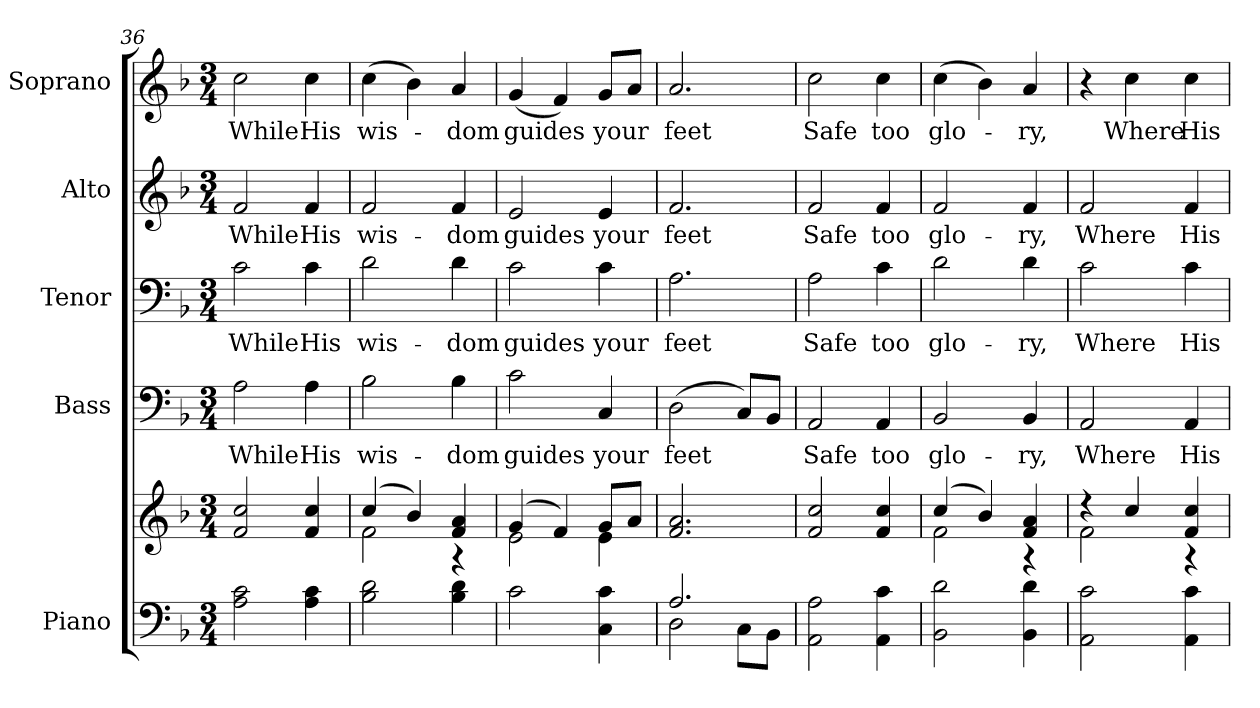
**kern	**kern	**kern	**text	**kern	**text	**kern	**text	**kern	**text
*part5	*part5	*part4	*part4	*part3	*part3	*part2	*part2	*part1	*part1
*staff6	*staff5	*staff4	*staff4	*staff3	*staff3	*staff2	*staff2	*staff1	*staff1
*I"Piano	*	*I"Bass	*	*I"Tenor	*	*I"Alto	*	*I"Soprano	*
*I'Pno.	*	*I'B.	*	*I'T.	*	*I'A.	*	*I'S.	*
*clefF4	*clefG2	*clefF4	*	*clefF4	*	*clefG2	*	*clefG2	*
*k[b-]	*k[b-]	*k[b-]	*	*k[b-]	*	*k[b-]	*	*k[b-]	*
*F:	*F:	*F:	*	*F:	*	*F:	*	*F:	*
*M3/4	*M3/4	*M3/4	*	*M3/4	*	*M3/4	*	*M3/4	*
=36	=36	=36	=36	=36	=36	=36	=36	=36	=36
!	!	!	!LO:LY:b:color=#000000	!	!	!	!	!	!
!	!	!	!	!	!LO:LY:b:color=#000000	!	!	!	!
!	!	!	!	!	!	!	!LO:LY:b:color=#000000	!	!
!	!	!	!	!	!	!	!	!	!LO:LY:b:color=#000000
2Ai\ 2ci	2fi/ 2cci	2Ai\	While	2ci\	While	2fi/	While	2cci\	While
!	!	!	!LO:LY:b:color=#000000	!	!	!	!	!	!
!	!	!	!	!	!LO:LY:b:color=#000000	!	!	!	!
!	!	!	!	!	!	!	!LO:LY:b:color=#000000	!	!
!	!	!	!	!	!	!	!	!	!LO:LY:b:color=#000000
4Ai\ 4ci	4fi/ 4cci	4Ai\	His	4ci\	His	4fi/	His	4cci\	His
=37	=37	=37	=37	=37	=37	=37	=37	=37	=37
*	*^	*	*	*	*	*	*	*	*
!	!	!	!	!LO:LY:b:color=#000000	!	!	!	!	!	!
!	!	!	!	!	!	!LO:LY:b:color=#000000	!	!	!	!
!	!	!	!	!	!	!	!	!LO:LY:b:color=#000000	!	!
!	!	!	!	!	!	!	!	!	!	!LO:LY:b:color=#000000
2B-i\ 2di	(4cci/	2fi\	2B-i\	wis-	2di\	wis-	2fi/	wis-	(4cci\	wis-
.	4b-i/)	.	.	.	.	.	.	.	4b-i\)	.
!	!	!	!	!LO:LY:b:color=#000000	!	!	!	!	!	!
!	!	!	!	!	!	!LO:LY:b:color=#000000	!	!	!	!
!	!	!	!	!	!	!	!	!LO:LY:b:color=#000000	!	!
!	!	!	!	!	!	!	!	!	!	!LO:LY:b:color=#000000
4B-i\ 4di	4fi/ 4ai	4r	4B-i\	-dom	4di\	-dom	4fi/	-dom	4ai/	-dom
!!LO:PB:g=z
=38	=38	=38	=38	=38	=38	=38	=38	=38	=38	=38
!	!	!	!	!LO:LY:b:color=#000000	!	!	!	!	!	!
!	!	!	!	!	!	!LO:LY:b:color=#000000	!	!	!	!
!	!	!	!	!	!	!	!	!LO:LY:b:color=#000000	!	!
!	!	!	!	!	!	!	!	!	!	!LO:LY:b:color=#000000
2ci\	(4gi/	2ei\	2ci\	guides	2ci\	guides	2ei/	guides	(4gi/	guides
.	4fi/)	.	.	.	.	.	.	.	4fi/)	.
!	!	!	!	!LO:LY:b:color=#000000	!	!	!	!	!	!
!	!	!	!	!	!	!LO:LY:b:color=#000000	!	!	!	!
!	!	!	!	!	!	!	!	!LO:LY:b:color=#000000	!	!
!	!	!	!	!	!	!	!	!	!	!LO:LY:b:color=#000000
4Ci\ 4ci	8gi/L	4ei\	4Ci/	your	4ci\	your	4ei/	your	8gi/L	your
.	8ai/J	.	.	.	.	.	.	.	8ai/J	.
*	*v	*v	*	*	*	*	*	*	*	*
=39	=39	=39	=39	=39	=39	=39	=39	=39	=39
*^	*	*	*	*	*	*	*	*	*
!	!	!	!	!LO:LY:b:color=#000000	!	!	!	!	!	!
!	!	!	!	!	!	!LO:LY:b:color=#000000	!	!	!	!
!	!	!	!	!	!	!	!	!LO:LY:b:color=#000000	!	!
!	!	!	!	!	!	!	!	!	!	!LO:LY:b:color=#000000
2.Ai/	2Di\	2.fi/ 2.ai	(2Di\	feet	2.Ai\	feet	2.fi/	feet	2.ai/	feet
.	8Ci\L	.	8Ci/L)	.	.	.	.	.	.	.
.	8BB-i\J	.	8BB-i/J	.	.	.	.	.	.	.
*v	*v	*	*	*	*	*	*	*	*	*
=40	=40	=40	=40	=40	=40	=40	=40	=40	=40
*^	*	*	*	*	*	*	*	*	*
!	!	!	!	!LO:LY:b:color=#000000	!	!	!	!	!	!
*v	*v	*	*	*	*	*	*	*	*	*
*^	*	*	*	*	*	*	*	*	*
!	!	!	!	!	!	!LO:LY:b:color=#000000	!	!	!	!
*v	*v	*	*	*	*	*	*	*	*	*
*^	*	*	*	*	*	*	*	*	*
!	!	!	!	!	!	!	!	!LO:LY:b:color=#000000	!	!
*v	*v	*	*	*	*	*	*	*	*	*
*^	*	*	*	*	*	*	*	*	*
!	!	!	!	!	!	!	!	!	!	!LO:LY:b:color=#000000
*v	*v	*	*	*	*	*	*	*	*	*
2AAi\ 2Ai	2fi/ 2cci	2AAi/	Safe	2Ai\	Safe	2fi/	Safe	2cci\	Safe
!	!	!	!LO:LY:b:color=#000000	!	!	!	!	!	!
!	!	!	!	!	!LO:LY:b:color=#000000	!	!	!	!
!	!	!	!	!	!	!	!LO:LY:b:color=#000000	!	!
!	!	!	!	!	!	!	!	!	!LO:LY:b:color=#000000
4AAi\ 4ci	4fi/ 4cci	4AAi/	too	4ci\	too	4fi/	too	4cci\	too
!!LO:PB:g=z
=41	=41	=41	=41	=41	=41	=41	=41	=41	=41
*	*^	*	*	*	*	*	*	*	*
!	!	!	!	!LO:LY:b:color=#000000	!	!	!	!	!	!
!	!	!	!	!	!	!LO:LY:b:color=#000000	!	!	!	!
!	!	!	!	!	!	!	!	!LO:LY:b:color=#000000	!	!
!	!	!	!	!	!	!	!	!	!	!LO:LY:b:color=#000000
2BB-i\ 2di	(4cci/	2fi\	2BB-i/	glo-	2di\	glo-	2fi/	glo-	(4cci\	glo-
.	4b-i/)	.	.	.	.	.	.	.	4b-i\)	.
!	!	!	!	!LO:LY:b:color=#000000	!	!	!	!	!	!
!	!	!	!	!	!	!LO:LY:b:color=#000000	!	!	!	!
!	!	!	!	!	!	!	!	!LO:LY:b:color=#000000	!	!
!	!	!	!	!	!	!	!	!	!	!LO:LY:b:color=#000000
4BB-i\ 4di	4fi/ 4ai	4r	4BB-i/	-ry,	4di\	-ry,	4fi/	-ry,	4ai/	-ry,
=42	=42	=42	=42	=42	=42	=42	=42	=42	=42	=42
!	!	!	!	!LO:LY:b:color=#000000	!	!	!	!	!	!
!	!	!	!	!	!	!LO:LY:b:color=#000000	!	!	!	!
!	!	!	!	!	!	!	!	!LO:LY:b:color=#000000	!	!
2AAi\ 2ci	4r	2fi\	2AAi/	Where	2ci\	Where	2fi/	Where	4r	.
!	!	!	!	!	!	!	!	!	!	!LO:LY:b:color=#000000
.	4cci/	.	.	.	.	.	.	.	4cci\	Where
!	!	!	!	!LO:LY:b:color=#000000	!	!	!	!	!	!
!	!	!	!	!	!	!LO:LY:b:color=#000000	!	!	!	!
!	!	!	!	!	!	!	!	!LO:LY:b:color=#000000	!	!
!	!	!	!	!	!	!	!	!	!	!LO:LY:b:color=#000000
4AAi\ 4ci	4fi/ 4cci	4r	4AAi/	His	4ci\	His	4fi/	His	4cci\	His
*	*v	*v	*	*	*	*	*	*	*	*
=	=	=	=	=	=	=	=	=	=
*-	*-	*-	*-	*-	*-	*-	*-	*-	*-
